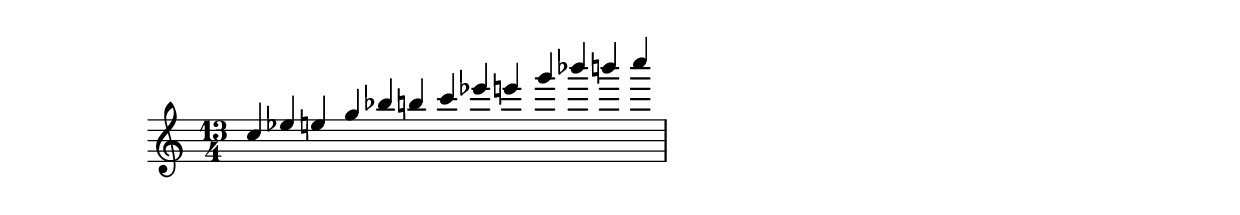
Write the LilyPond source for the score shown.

\version "2.18.2" \score { \new Staff << \new Voice { \set midiInstrument = #"piano" \voiceOne
 \key c \major \time 13/4
\override Voice.TextScript.font-size = #-4
 { c'' ees'' e'' g'' bes'' b'' c''' ees''' e''' g''' bes''' b''' c''''  } 
 } >> \layout { } \midi { \context { \Staff \remove "Staff_performer" }
\context { \Voice \consists "Staff_performer" } \tempo 2 = 60 } }
\paper{oddHeaderMarkup = ##f oddFooterMarkup = ##f}
